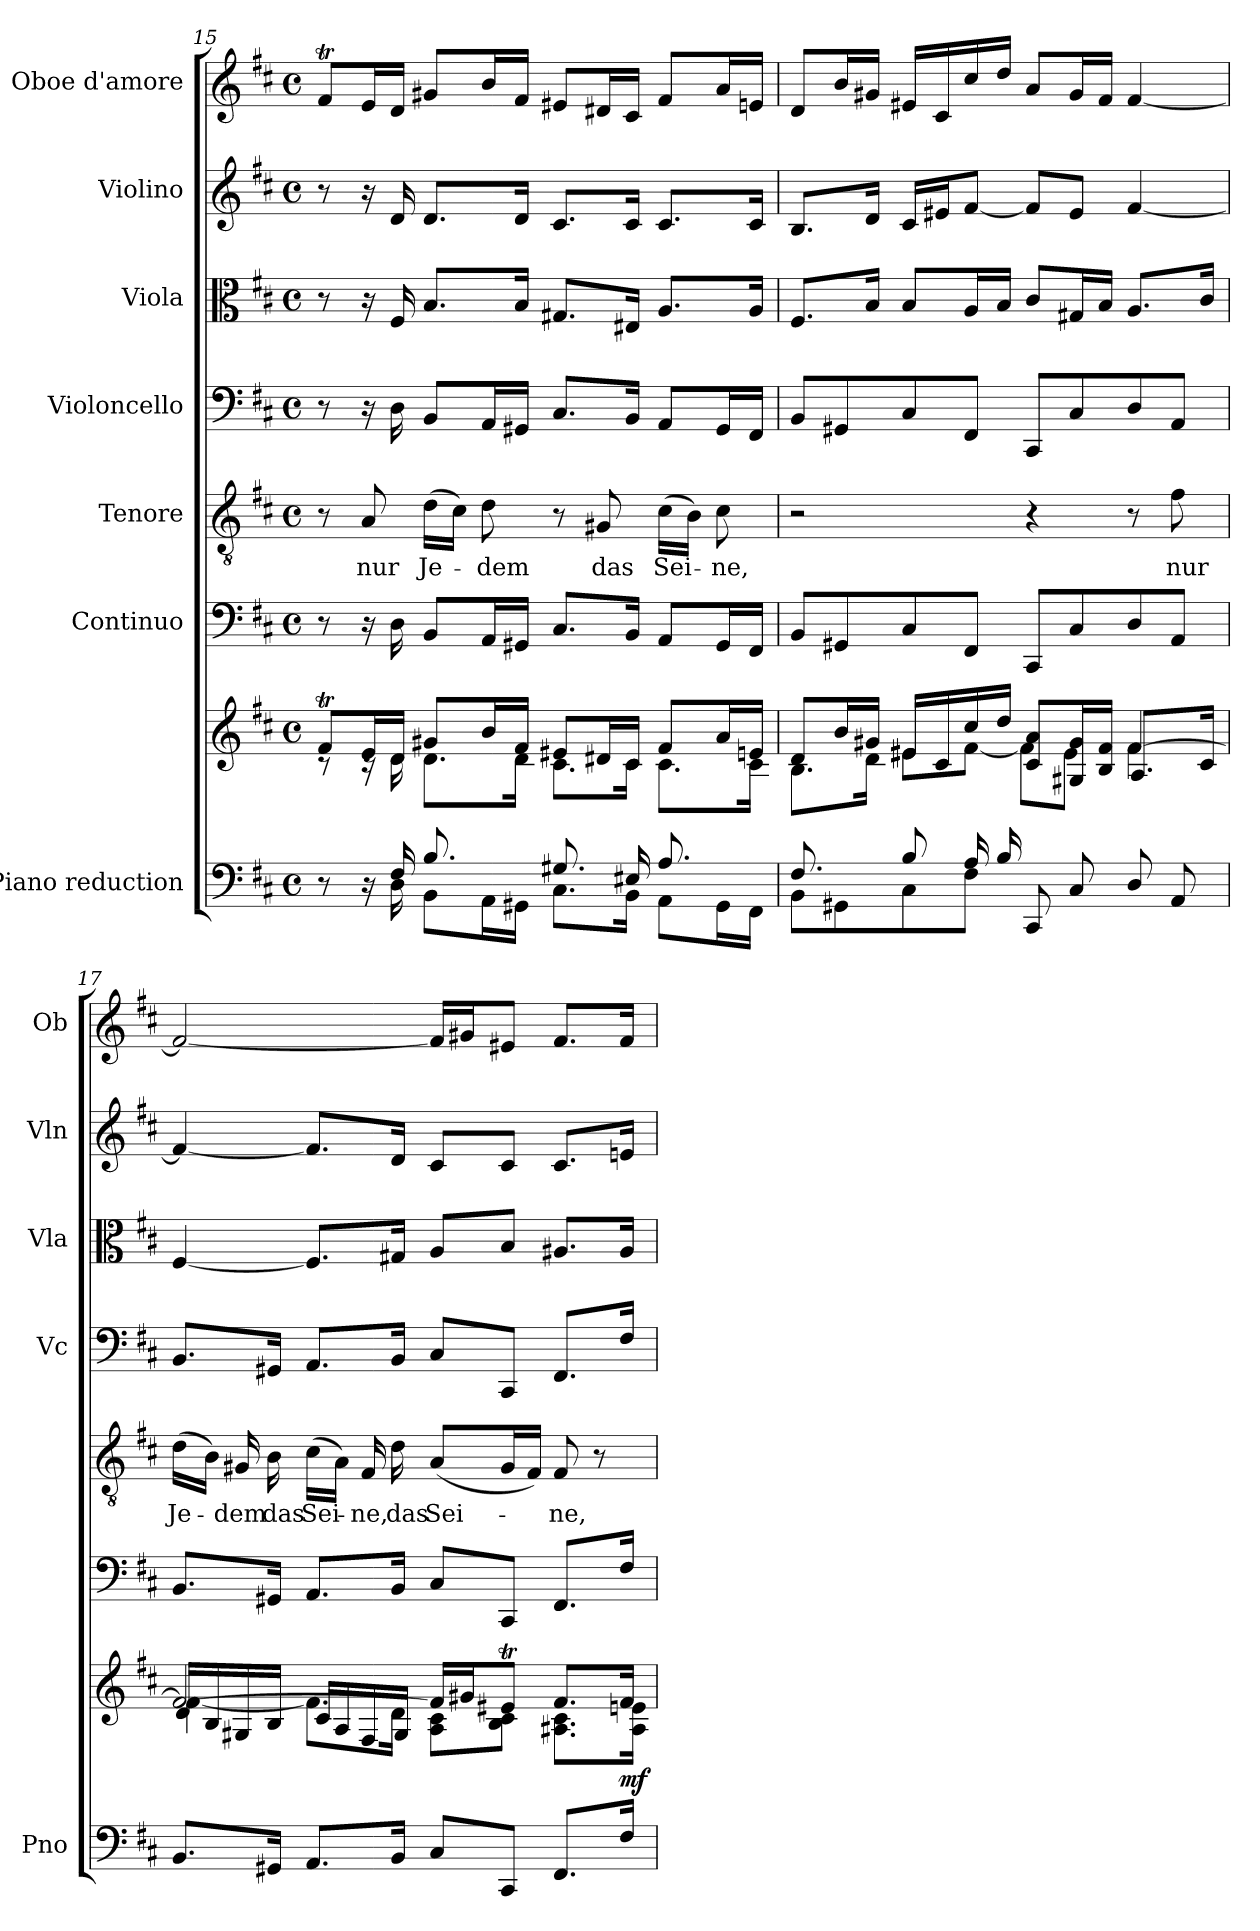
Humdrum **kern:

**kern	**kern	**dynam	**kern	**kern	**text	**kern	**kern	**kern	**kern
*part7	*part7	*part7	*part6	*part5	*part5	*part4	*part3	*part2	*part1
*staff8	*staff7	*staff7/8	*staff6	*staff5	*staff5	*staff4	*staff3	*staff2	*staff1
*I"Piano reduction	*	*	*I"Continuo	*I"Tenore	*	*I"Violoncello	*I"Viola	*I"Violino	*I"Oboe d'amore
*I'Pno	*	*	*	*	*	*I'Vc	*I'Vla	*I'Vln	*I'Ob
*clefF4	*clefG2	*	*clefF4	*clefGv2	*	*clefF4	*clefC3	*clefG2	*clefG2
*	*	*	*ITrd7c12	*	*	*	*	*	*
*k[f#c#]	*k[f#c#]	*	*k[f#c#]	*k[f#c#]	*	*k[f#c#]	*k[f#c#]	*k[f#c#]	*k[f#c#]
*M4/4	*M4/4	*	*M4/4	*M4/4	*	*M4/4	*M4/4	*M4/4	*M4/4
*met(c)	*met(c)	*	*met(c)	*met(c)	*	*met(c)	*met(c)	*met(c)	*met(c)
=15	=15	=15	=15	=15	=15	=15	=15	=15	=15
*^	*^	*	*	*	*	*	*	*	*
*	*	*	*^	*	*	*	*	*	*	*	*
8r	8ryy	8f#t/L	8rc	4..ryy	.	8r	8r	.	8r	8r	8r	8f#t/L
!	!	!	!	!	!	!	!	!LO:LY:b	!	!	!	!
16r	16ryy	16e/L	16rc	.	.	16r	8A/	nur	16r	16r	16r	16e/L
16F#/	16D\	16d/JJ	16d\	.	.	16DD\	.	.	16D\	16F#/	16d/	16d/JJ
!	!	!	!	!	!	!	!	!LO:LY:b	!	!	!	!
8.B/L	8BB\L	8g#X/L	8.d\L	.	.	8BBB/L	(>16d\LL	Je-	8BB/L	8.B/L	8.d/L	8g#X/L
.	.	.	.	.	.	.	16c#\JJ)	.	.	.	.	.
!	!	!	!	!	!	!	!	!LO:LY:b	!	!	!	!
.	16AA\L	16b/L	.	.	.	16AAA/L	8d\	-dem	16AA/L	.	.	16b/L
16ryy	16GG#X\JJ	16f#/JJ	16d\Jk	16B\Jk	.	16GGG#X/JJ	.	.	16GG#X/JJ	16B/Jk	16d/Jk	16f#/JJ
8.G#X/L	8.C#\L	8e#X/L	8.c#\L	4..ryy	.	8.CC#/L	8r	.	8.C#/L	8.G#X/L	8.c#/L	8e#X/L
!	!	!	!	!	!	!	!	!LO:LY:b	!	!	!	!
.	.	16d#X/L	.	.	.	.	8G#X/	das	.	.	.	16d#X/L
16E#X/Jk	16BB\Jk	16c#/JJ	16c#\Jk	.	.	16BBB/Jk	.	.	16BB/Jk	16E#X/Jk	16c#/Jk	16c#/JJ
!	!	!	!	!	!	!	!	!LO:LY:b	!	!	!	!
8.A/L	8AA\L	8f#/L	8.c#\L	.	.	8AAA/L	(>16c#\LL	Sei-	8AA/L	8.A/L	8.c#/L	8f#/L
.	.	.	.	.	.	.	16B\JJ)	.	.	.	.	.
!	!	!	!	!	!	!	!	!LO:LY:b	!	!	!	!
.	16GG#\L	16a/L	.	.	.	16GGG#/L	8c#\	-ne,	16GG#/L	.	.	16a/L
16ryy	16FF#\JJ	16en/JJ	16c#\Jk	16A\Jk	.	16FFF#/JJ	.	.	16FF#/JJ	16A/Jk	16c#/Jk	16en/JJ
!!LO:LB:g=z
=16	=16	=16	=16	=16	=16	=16	=16	=16	=16	=16	=16	=16
*	*	*	*	*^	*	*	*	*	*	*	*	*
8.F#/L	8BB\L	8d/L	8.B\L	8.ryy	2.ryy	.	8BBB/L	2r	.	8BB/L	8.F#/L	8.B/L	8d/L
.	8GG#X\	16b/L	.	.	.	.	8GGG#X/	.	.	8GG#X/	.	.	16b/L
16ryy	.	16g#X/JJ	16d\Jk	16B\Jk	.	.	.	.	.	.	16B/Jk	16d/Jk	16g#X/JJ
8B/L	8C#\	16e#X/LL	8e#\L	2.ryy	.	.	8CC#/	.	.	8C#/	8B/L	16c#/LL	16e#X/LL
.	.	16c#/	.	.	.	.	.	.	.	.	.	16e#X/J	16c#/
16A/L	8F#\J	16cc#/	[8f#\J	.	.	.	8FFF#/J	.	.	8FF#/J	16A/L	[8f#/J	16cc#/
16B/JJ	.	16dd/JJ	.	.	.	.	.	.	.	.	16B/JJ	.	16dd/JJ
8CC#/L	4ryy	8c#/ 8a/L	8f#\L]	.	.	.	8CCC#/L	4r	.	8CC#/L	8c#/L	8f#/L]	8a/L
8C#/	.	16G#X/ 16g#/L	8e#\J	.	.	.	8CC#/	.	.	8C#/	16G#X/L	8e#/J	16g#/L
.	.	16B/ 16f#/JJ	.	.	.	.	.	.	.	.	16B/JJ	.	16f#/JJ
8D/	4ryy	[4f#/	4f#\	.	8.A/L	.	8DD/	8r	.	8D/	8.A/L	[4f#/	[4f#/
!	!	!	!	!	!	!	!	!	!LO:LY:b	!	!	!	!
8AA/J	.	.	.	.	.	.	8AAA/J	8f#\	nur	8AA/J	.	.	.
.	.	.	.	.	16c#/Jk	.	.	.	.	.	16c#/Jk	.	.
*v	*v	*	*	*	*	*	*	*	*	*	*	*	*
=17	=17	=17	=17	=17	=17	=17	=17	=17	=17	=17	=17	=17
!	!	!	!	!	!	!	!	!LO:LY:b	!	!	!	!
*	*	*	*v	*v	*	*	*	*	*	*	*	*
8.BB/L	2f#/_	[4f#\	16d/LL	.	8.BBB/L	(>16d\LL	Je-	8.BB/L	[4F#/	4f#/_	2f#/_
.	.	.	16B/	.	.	16B\JJ)	.	.	.	.	.
!	!	!	!	!	!	!	!LO:LY:b	!	!	!	!
.	.	.	16G#X/	.	.	16G#X/	-dem	.	.	.	.
!	!	!	!	!	!	!	!LO:LY:b	!	!	!	!
16GG#X/Jk	.	.	16B/JJ	.	16GGG#X/Jk	16B\	das	16GG#X/Jk	.	.	.
!	!	!	!	!	!	!	!LO:LY:b	!	!	!	!
8.AA/L	.	8.f#\L]	16c#/LL	.	8.AAA/L	(>16c#\LL	Sei-	8.AA/L	8.F#/L]	8.f#/L]	.
.	.	.	16A/	.	.	16A\JJ)	.	.	.	.	.
!	!	!	!	!	!	!	!LO:LY:b	!	!	!	!
.	.	.	16F#/	.	.	16F#/	-ne,	.	.	.	.
!	!	!	!	!	!	!	!LO:LY:b	!	!	!	!
16BB/Jk	.	16d\Jk	16G#/JJ	.	16BBB/Jk	16d\	das	16BB/Jk	16G#X/Jk	16d/Jk	.
!	!	!	!	!	!	!	!LO:LY:b	!	!	!	!
8C#/L	16f#/LL]	8A\ 8c#\L	2ryy	.	8CC#/L	(<8A/L	Sei-	8C#/L	8A/L	8c#/L	16f#/LL]
.	16g#X/J	.	.	.	.	.	.	.	.	.	16g#X/J
8CC#/J	8e#Xt/J	8B\ 8c#\J	.	.	8CCC#/J	16G#/L	.	8CC#/J	8B/J	8c#/J	8e#X/J
.	.	.	.	.	.	16F#/JJ)	.	.	.	.	.
!	!	!	!	!	!	!	!LO:LY:b	!	!	!	!
8.FF#/L	8.f#/L	8.A#X\ 8.c#\L	.	.	8.FFF#/L	8F#/	-ne,	8.FF#/L	8.A#X/L	8.c#/L	8.f#/L
.	.	.	.	.	.	8r	.	.	.	.	.
!	!	!	!	!LO:DY:b	!	!	!	!	!	!	!
16F#/Jk	16f#/Jk	16A#\ 16en\Jk	.	mf	16FF#/Jk	.	.	16F#/Jk	16A#/Jk	16en/Jk	16f#/Jk
*	*v	*v	*v	*	*	*	*	*	*	*	*
=	=	=	=	=	=	=	=	=	=
*-	*-	*-	*-	*-	*-	*-	*-	*-	*-
